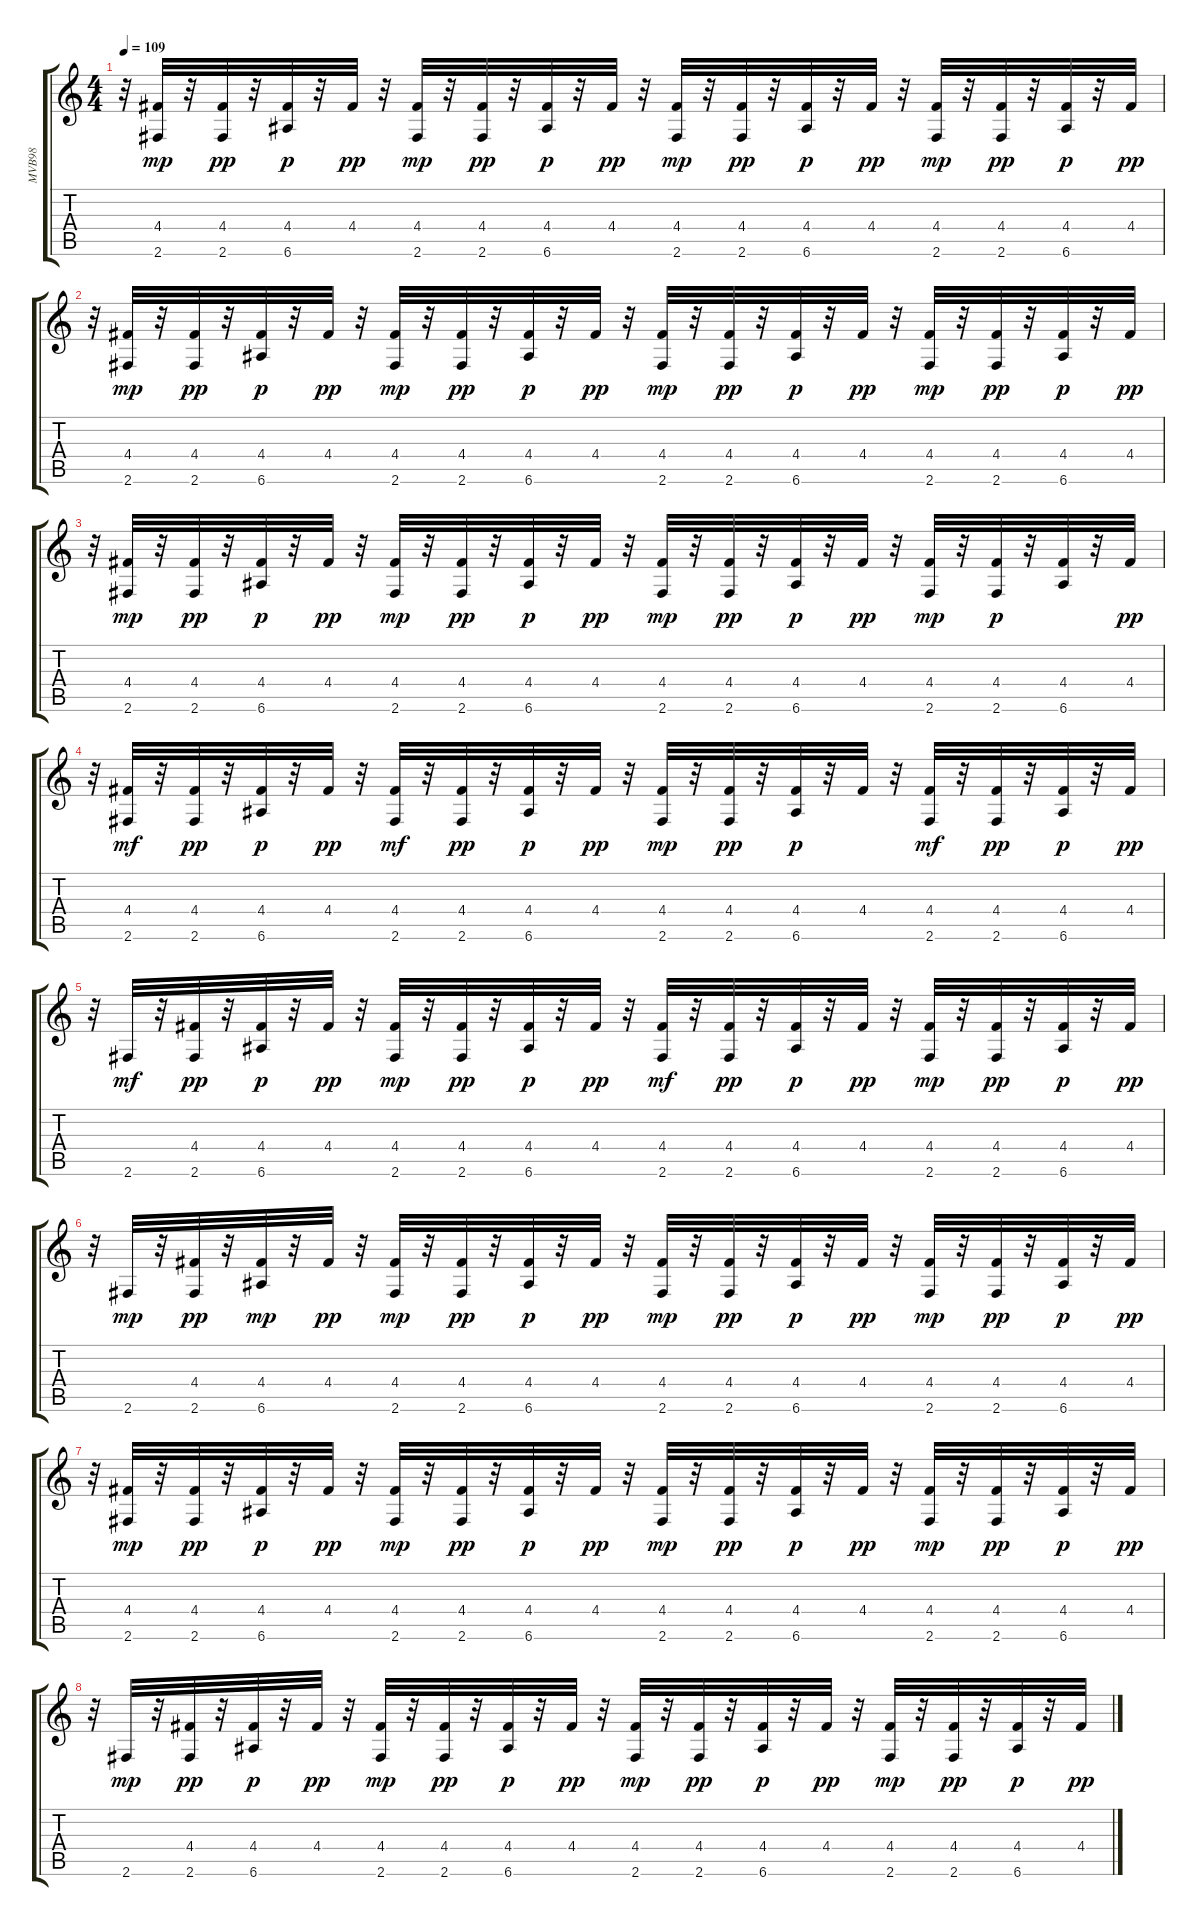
\track ("MVB98" "MVB98") {instrument acousticguitarsteel}
\staff {score tabs}
\tuning (E4 B3 G3 D3 A2 E2) {hide}
\ts (4 4)
\tempo 109
\clef g2
\ks c
r.32{dy pp} (4.4 2.6).32{dy mp} r.32 (4.4 2.6).32{dy pp} r.32 (4.4 6.6).32{dy p} r.32 4.4.32{dy pp} r.32 (4.4 2.6).32{dy mp} r.32 (4.4 2.6).32{dy pp} r.32 (4.4 6.6).32{dy p} r.32 4.4.32{dy pp} r.32 (4.4 2.6).32{dy mp} r.32 (4.4 2.6).32{dy pp} r.32 (4.4 6.6).32{dy p} r.32 4.4.32{dy pp} r.32 (4.4 2.6).32{dy mp} r.32 (4.4 2.6).32{dy pp} r.32 (4.4 6.6).32{dy p} r.32 4.4.32{dy pp} |
r.32 (4.4 2.6).32{dy mp} r.32 (4.4 2.6).32{dy pp} r.32 (4.4 6.6).32{dy p} r.32 4.4.32{dy pp} r.32 (4.4 2.6).32{dy mp} r.32 (4.4 2.6).32{dy pp} r.32 (4.4 6.6).32{dy p} r.32 4.4.32{dy pp} r.32 (4.4 2.6).32{dy mp} r.32 (4.4 2.6).32{dy pp} r.32 (4.4 6.6).32{dy p} r.32 4.4.32{dy pp} r.32 (4.4 2.6).32{dy mp} r.32 (4.4 2.6).32{dy pp} r.32 (4.4 6.6).32{dy p} r.32 4.4.32{dy pp} |
r.32 (4.4 2.6).32{dy mp} r.32 (4.4 2.6).32{dy pp} r.32 (4.4 6.6).32{dy p} r.32 4.4.32{dy pp} r.32 (4.4 2.6).32{dy mp} r.32 (4.4 2.6).32{dy pp} r.32 (4.4 6.6).32{dy p} r.32 4.4.32{dy pp} r.32 (4.4 2.6).32{dy mp} r.32 (4.4 2.6).32{dy pp} r.32 (4.4 6.6).32{dy p} r.32 4.4.32{dy pp} r.32 (4.4 2.6).32{dy mp} r.32 (4.4 2.6).32{dy p} r.32 (4.4 6.6).32 r.32 4.4.32{dy pp} |
r.32 (4.4 2.6).32{dy mf} r.32 (4.4 2.6).32{dy pp} r.32 (4.4 6.6).32{dy p} r.32 4.4.32{dy pp} r.32 (4.4 2.6).32{dy mf} r.32 (4.4 2.6).32{dy pp} r.32 (4.4 6.6).32{dy p} r.32 4.4.32{dy pp} r.32 (4.4 2.6).32{dy mp volume 14} r.32 (4.4 2.6).32{dy pp} r.32 (4.4 6.6).32{dy p} r.32 4.4.32 r.32 (4.4 2.6).32{dy mf} r.32 (4.4 2.6).32{dy pp} r.32 (4.4 6.6).32{dy p} r.32 4.4.32{dy pp} |
r.32 2.6.32{dy mf} r.32 (4.4 2.6).32{dy pp} r.32 (4.4 6.6).32{dy p} r.32 4.4.32{dy pp} r.32 (4.4 2.6).32{dy mp} r.32 (4.4 2.6).32{dy pp} r.32 (4.4 6.6).32{dy p} r.32 4.4.32{dy pp} r.32 (4.4 2.6).32{dy mf volume 14} r.32 (4.4 2.6).32{dy pp} r.32 (4.4 6.6).32{dy p} r.32 4.4.32{dy pp} r.32 (4.4 2.6).32{dy mp} r.32 (4.4 2.6).32{dy pp} r.32 (4.4 6.6).32{dy p} r.32 4.4.32{dy pp} |
r.32 2.6.32{dy mp} r.32 (4.4 2.6).32{dy pp} r.32 (4.4 6.6).32{dy mp} r.32 4.4.32{dy pp} r.32 (4.4 2.6).32{dy mp} r.32 (4.4 2.6).32{dy pp} r.32 (4.4 6.6).32{dy p} r.32 4.4.32{dy pp} r.32 (4.4 2.6).32{dy mp} r.32 (4.4 2.6).32{dy pp} r.32 (4.4 6.6).32{dy p} r.32 4.4.32{dy pp} r.32 (4.4 2.6).32{dy mp} r.32 (4.4 2.6).32{dy pp} r.32 (4.4 6.6).32{dy p} r.32 4.4.32{dy pp} |
r.32 (4.4 2.6).32{dy mp} r.32 (4.4 2.6).32{dy pp} r.32 (4.4 6.6).32{dy p} r.32 4.4.32{dy pp} r.32 (4.4 2.6).32{dy mp} r.32 (4.4 2.6).32{dy pp} r.32 (4.4 6.6).32{dy p} r.32 4.4.32{dy pp} r.32 (4.4 2.6).32{dy mp} r.32 (4.4 2.6).32{dy pp} r.32 (4.4 6.6).32{dy p} r.32 4.4.32{dy pp} r.32 (4.4 2.6).32{dy mp} r.32 (4.4 2.6).32{dy pp} r.32 (4.4 6.6).32{dy p} r.32 4.4.32{dy pp} |
r.32 2.6.32{dy mp} r.32 (4.4 2.6).32{dy pp} r.32 (4.4 6.6).32{dy p} r.32 4.4.32{dy pp} r.32 (4.4 2.6).32{dy mp} r.32 (4.4 2.6).32{dy pp} r.32 (4.4 6.6).32{dy p} r.32 4.4.32{dy pp} r.32 (4.4 2.6).32{dy mp} r.32 (4.4 2.6).32{dy pp} r.32 (4.4 6.6).32{dy p} r.32 4.4.32{dy pp} r.32 (4.4 2.6).32{dy mp} r.32 (4.4 2.6).32{dy pp} r.32 (4.4 6.6).32{dy p} r.32 4.4.32{dy pp}
